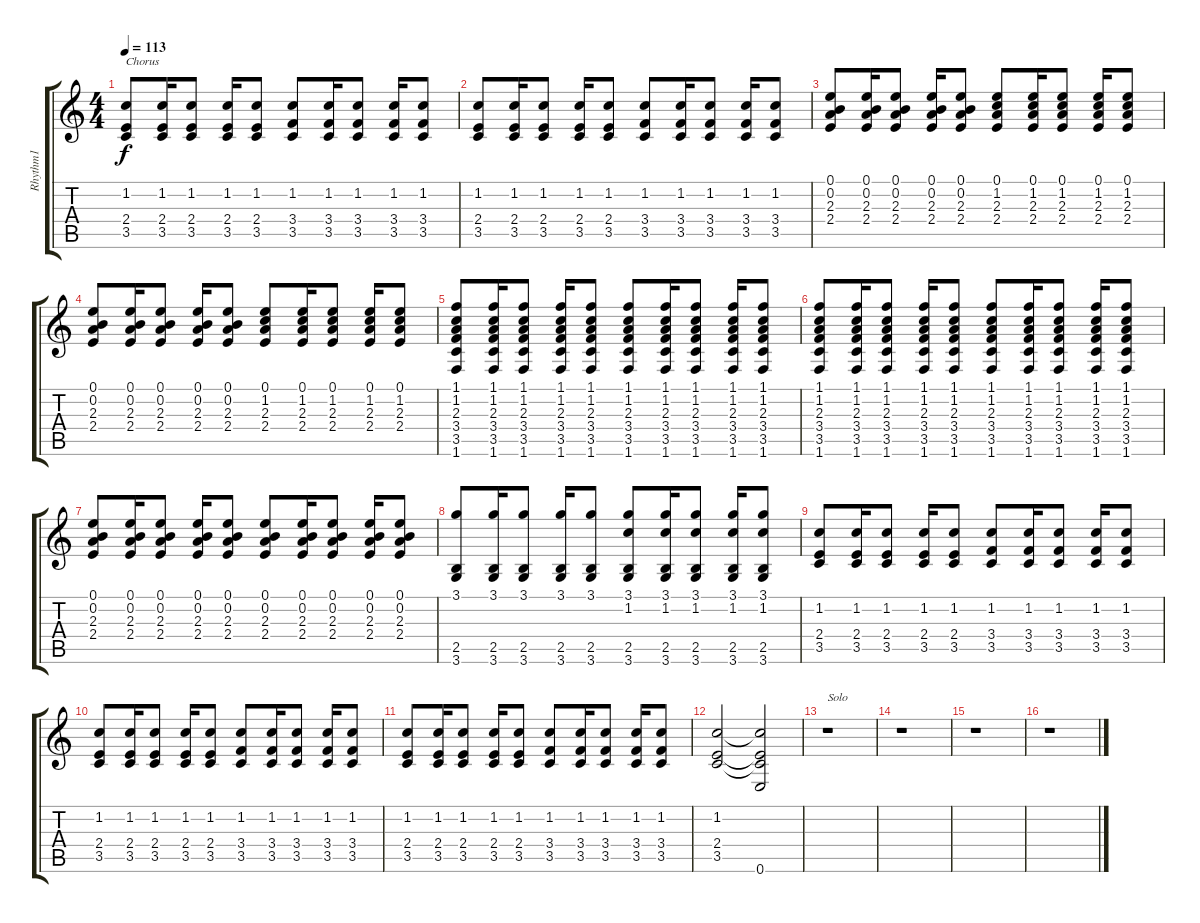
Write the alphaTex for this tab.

\track ("Rhythm1" "Rhythm1") {instrument acousticguitarsteel}
\staff {score tabs}
\tuning (E4 B3 G3 D3 A2 E2) {hide}
\ts (4 4)
\tempo 113
\clef g2
\ks c
(1.2 2.4 3.5).8{txt "Chorus" dy f} (1.2 2.4 3.5).16 (1.2 2.4 3.5).8 (1.2 2.4 3.5).16 (1.2 2.4 3.5).8 (1.2 3.4 3.5).8 (1.2 3.4 3.5).16 (1.2 3.4 3.5).8 (1.2 3.4 3.5).16 (1.2 3.4 3.5).8 |
(1.2 2.4 3.5).8 (1.2 2.4 3.5).16 (1.2 2.4 3.5).8 (1.2 2.4 3.5).16 (1.2 2.4 3.5).8 (1.2 3.4 3.5).8 (1.2 3.4 3.5).16 (1.2 3.4 3.5).8 (1.2 3.4 3.5).16 (1.2 3.4 3.5).8 |
(0.1 0.2 2.3 2.4).8 (0.1 0.2 2.3 2.4).16 (0.1 0.2 2.3 2.4).8 (0.1 0.2 2.3 2.4).16 (0.1 0.2 2.3 2.4).8 (0.1 1.2 2.3 2.4).8 (0.1 1.2 2.3 2.4).16 (0.1 1.2 2.3 2.4).8 (0.1 1.2 2.3 2.4).16 (0.1 1.2 2.3 2.4).8 |
(0.1 0.2 2.3 2.4).8 (0.1 0.2 2.3 2.4).16 (0.1 0.2 2.3 2.4).8 (0.1 0.2 2.3 2.4).16 (0.1 0.2 2.3 2.4).8 (0.1 1.2 2.3 2.4).8 (0.1 1.2 2.3 2.4).16 (0.1 1.2 2.3 2.4).8 (0.1 1.2 2.3 2.4).16 (0.1 1.2 2.3 2.4).8 |
(1.1 1.2 2.3 3.4 3.5 1.6).8 (1.1 1.2 2.3 3.4 3.5 1.6).16 (1.1 1.2 2.3 3.4 3.5 1.6).8 (1.1 1.2 2.3 3.4 3.5 1.6).16 (1.1 1.2 2.3 3.4 3.5 1.6).8 (1.1 1.2 2.3 3.4 3.5 1.6).8 (1.1 1.2 2.3 3.4 3.5 1.6).16 (1.1 1.2 2.3 3.4 3.5 1.6).8 (1.1 1.2 2.3 3.4 3.5 1.6).16 (1.1 1.2 2.3 3.4 3.5 1.6).8 |
(1.1 1.2 2.3 3.4 3.5 1.6).8 (1.1 1.2 2.3 3.4 3.5 1.6).16 (1.1 1.2 2.3 3.4 3.5 1.6).8 (1.1 1.2 2.3 3.4 3.5 1.6).16 (1.1 1.2 2.3 3.4 3.5 1.6).8 (1.1 1.2 2.3 3.4 3.5 1.6).8 (1.1 1.2 2.3 3.4 3.5 1.6).16 (1.1 1.2 2.3 3.4 3.5 1.6).8 (1.1 1.2 2.3 3.4 3.5 1.6).16 (1.1 1.2 2.3 3.4 3.5 1.6).8 |
(0.1 0.2 2.3 2.4).8 (0.1 0.2 2.3 2.4).16 (0.1 0.2 2.3 2.4).8 (0.1 0.2 2.3 2.4).16 (0.1 0.2 2.3 2.4).8 (0.1 0.2 2.3 2.4).8 (0.1 0.2 2.3 2.4).16 (0.1 0.2 2.3 2.4).8 (0.1 0.2 2.3 2.4).16 (0.1 0.2 2.3 2.4).8 |
(3.1 2.5 3.6).8 (3.1 2.5 3.6).16 (3.1 2.5 3.6).8 (3.1 2.5 3.6).16 (3.1 2.5 3.6).8 (3.1 1.2 2.5 3.6).8 (3.1 1.2 2.5 3.6).16 (3.1 1.2 2.5 3.6).8 (3.1 1.2 2.5 3.6).16 (3.1 1.2 2.5 3.6).8 |
(1.2 2.4 3.5).8 (1.2 2.4 3.5).16 (1.2 2.4 3.5).8 (1.2 2.4 3.5).16 (1.2 2.4 3.5).8 (1.2 3.4 3.5).8 (1.2 3.4 3.5).16 (1.2 3.4 3.5).8 (1.2 3.4 3.5).16 (1.2 3.4 3.5).8 |
(1.2 2.4 3.5).8 (1.2 2.4 3.5).16 (1.2 2.4 3.5).8 (1.2 2.4 3.5).16 (1.2 2.4 3.5).8 (1.2 3.4 3.5).8 (1.2 3.4 3.5).16 (1.2 3.4 3.5).8 (1.2 3.4 3.5).16 (1.2 3.4 3.5).8 |
(1.2 2.4 3.5).8 (1.2 2.4 3.5).16 (1.2 2.4 3.5).8 (1.2 2.4 3.5).16 (1.2 2.4 3.5).8 (1.2 3.4 3.5).8 (1.2 3.4 3.5).16 (1.2 3.4 3.5).8 (1.2 3.4 3.5).16 (1.2 3.4 3.5).8 |
(1.2 2.4 3.5).2 (1.2{t} 2.4{t} 3.5{t} 0.6).2 |
r.1{txt "Solo"} |
r.1 |
r.1 |
r.1
